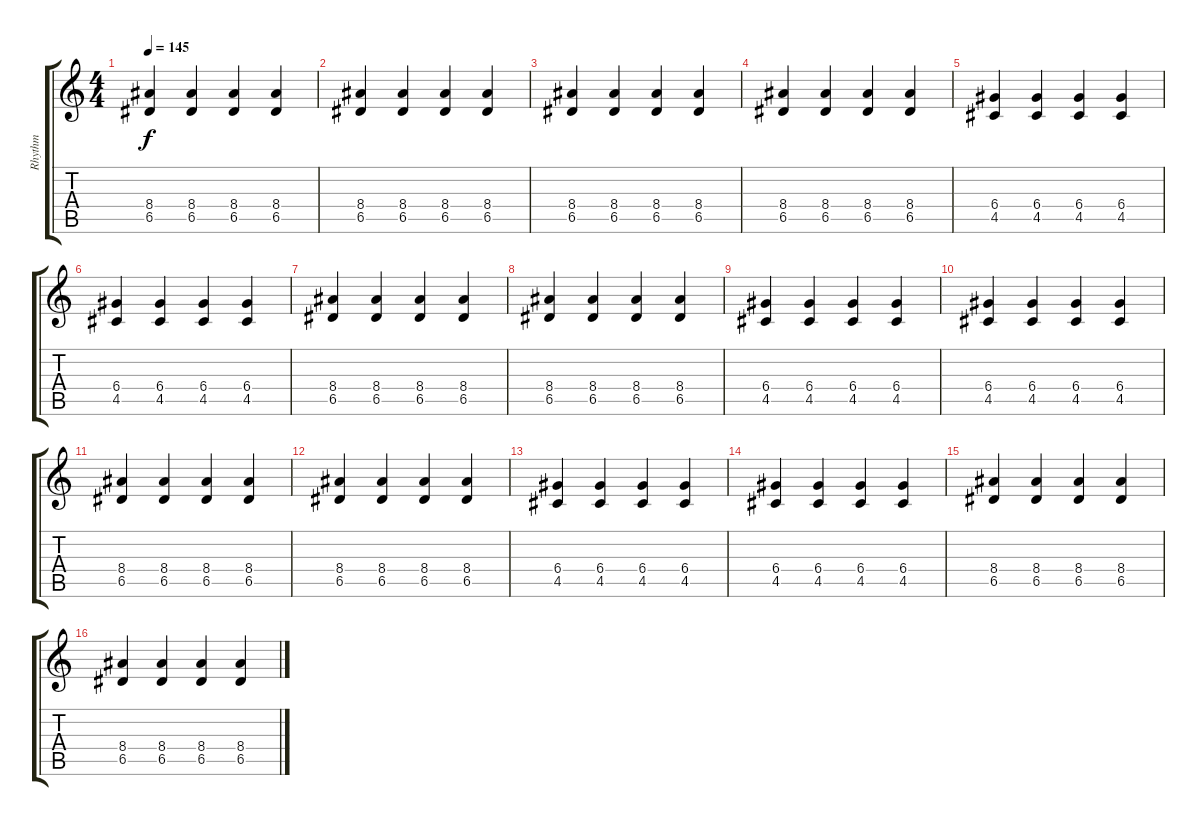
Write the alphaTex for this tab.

\track ("Rhythm" "Rhythm") {instrument distortionguitar}
\staff {score tabs}
\tuning (E4 B3 G3 D3 A2 E2) {hide}
\ts (4 4)
\tempo 145
\clef g2
\ks c
(8.4 6.5).4{dy f} (8.4 6.5).4 (8.4 6.5).4 (8.4 6.5).4 |
(8.4 6.5).4 (8.4 6.5).4 (8.4 6.5).4 (8.4 6.5).4 |
(8.4 6.5).4 (8.4 6.5).4 (8.4 6.5).4 (8.4 6.5).4 |
(8.4 6.5).4 (8.4 6.5).4 (8.4 6.5).4 (8.4 6.5).4 |
(6.4 4.5).4 (6.4 4.5).4 (6.4 4.5).4 (6.4 4.5).4 |
(6.4 4.5).4 (6.4 4.5).4 (6.4 4.5).4 (6.4 4.5).4 |
(8.4 6.5).4 (8.4 6.5).4 (8.4 6.5).4 (8.4 6.5).4 |
(8.4 6.5).4 (8.4 6.5).4 (8.4 6.5).4 (8.4 6.5).4 |
(6.4 4.5).4 (6.4 4.5).4 (6.4 4.5).4 (6.4 4.5).4 |
(6.4 4.5).4 (6.4 4.5).4 (6.4 4.5).4 (6.4 4.5).4 |
(8.4 6.5).4 (8.4 6.5).4 (8.4 6.5).4 (8.4 6.5).4 |
(8.4 6.5).4 (8.4 6.5).4 (8.4 6.5).4 (8.4 6.5).4 |
(6.4 4.5).4 (6.4 4.5).4 (6.4 4.5).4 (6.4 4.5).4 |
(6.4 4.5).4 (6.4 4.5).4 (6.4 4.5).4 (6.4 4.5).4 |
(8.4 6.5).4 (8.4 6.5).4 (8.4 6.5).4 (8.4 6.5).4 |
(8.4 6.5).4 (8.4 6.5).4 (8.4 6.5).4 (8.4 6.5).4
